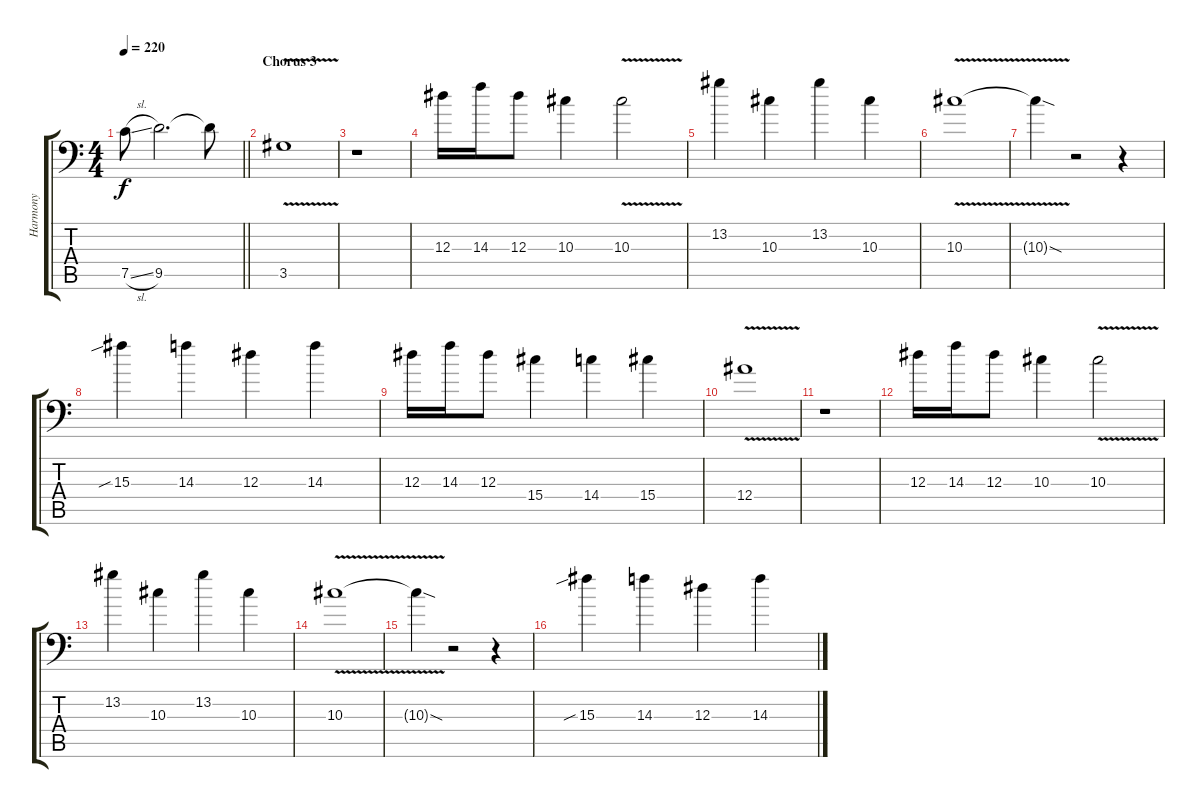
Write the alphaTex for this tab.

\track ("Harmony" "Harmony") {instrument distortionguitar}
\staff {score tabs}
\tuning (C4 G3 Eb3 Bb2 F2 Bb1) {hide}
\ts (4 4)
\tempo 220
\clef f4
\barLineRight lightlight
\ks c
7.5{sl}.8{dy f} 9.5.2{d} 9.5{t}.8 |
\section ("" "Chorus 3")
3.5{v}.1{volume 0} |
r.1 |
12.3.16{volume 10} 14.3.16 12.3.8 10.3.4 10.3{v}.2 |
13.2.4 10.3.4 13.2.4 10.3.4 |
10.3{v}.1 |
10.3{sod t}.4 r.2 r.4 |
15.3{sib}.4 14.3.4 12.3.4 14.3.4 |
12.3.16 14.3.16 12.3.8 15.4.4 14.4.4 15.4.4 |
12.4{v}.1 |
r.1 |
12.3.16 14.3.16 12.3.8 10.3.4 10.3{v}.2 |
13.2.4 10.3.4 13.2.4 10.3.4 |
10.3{v}.1 |
10.3{sod t}.4 r.2 r.4 |
15.3{sib}.4 14.3.4 12.3.4 14.3.4
